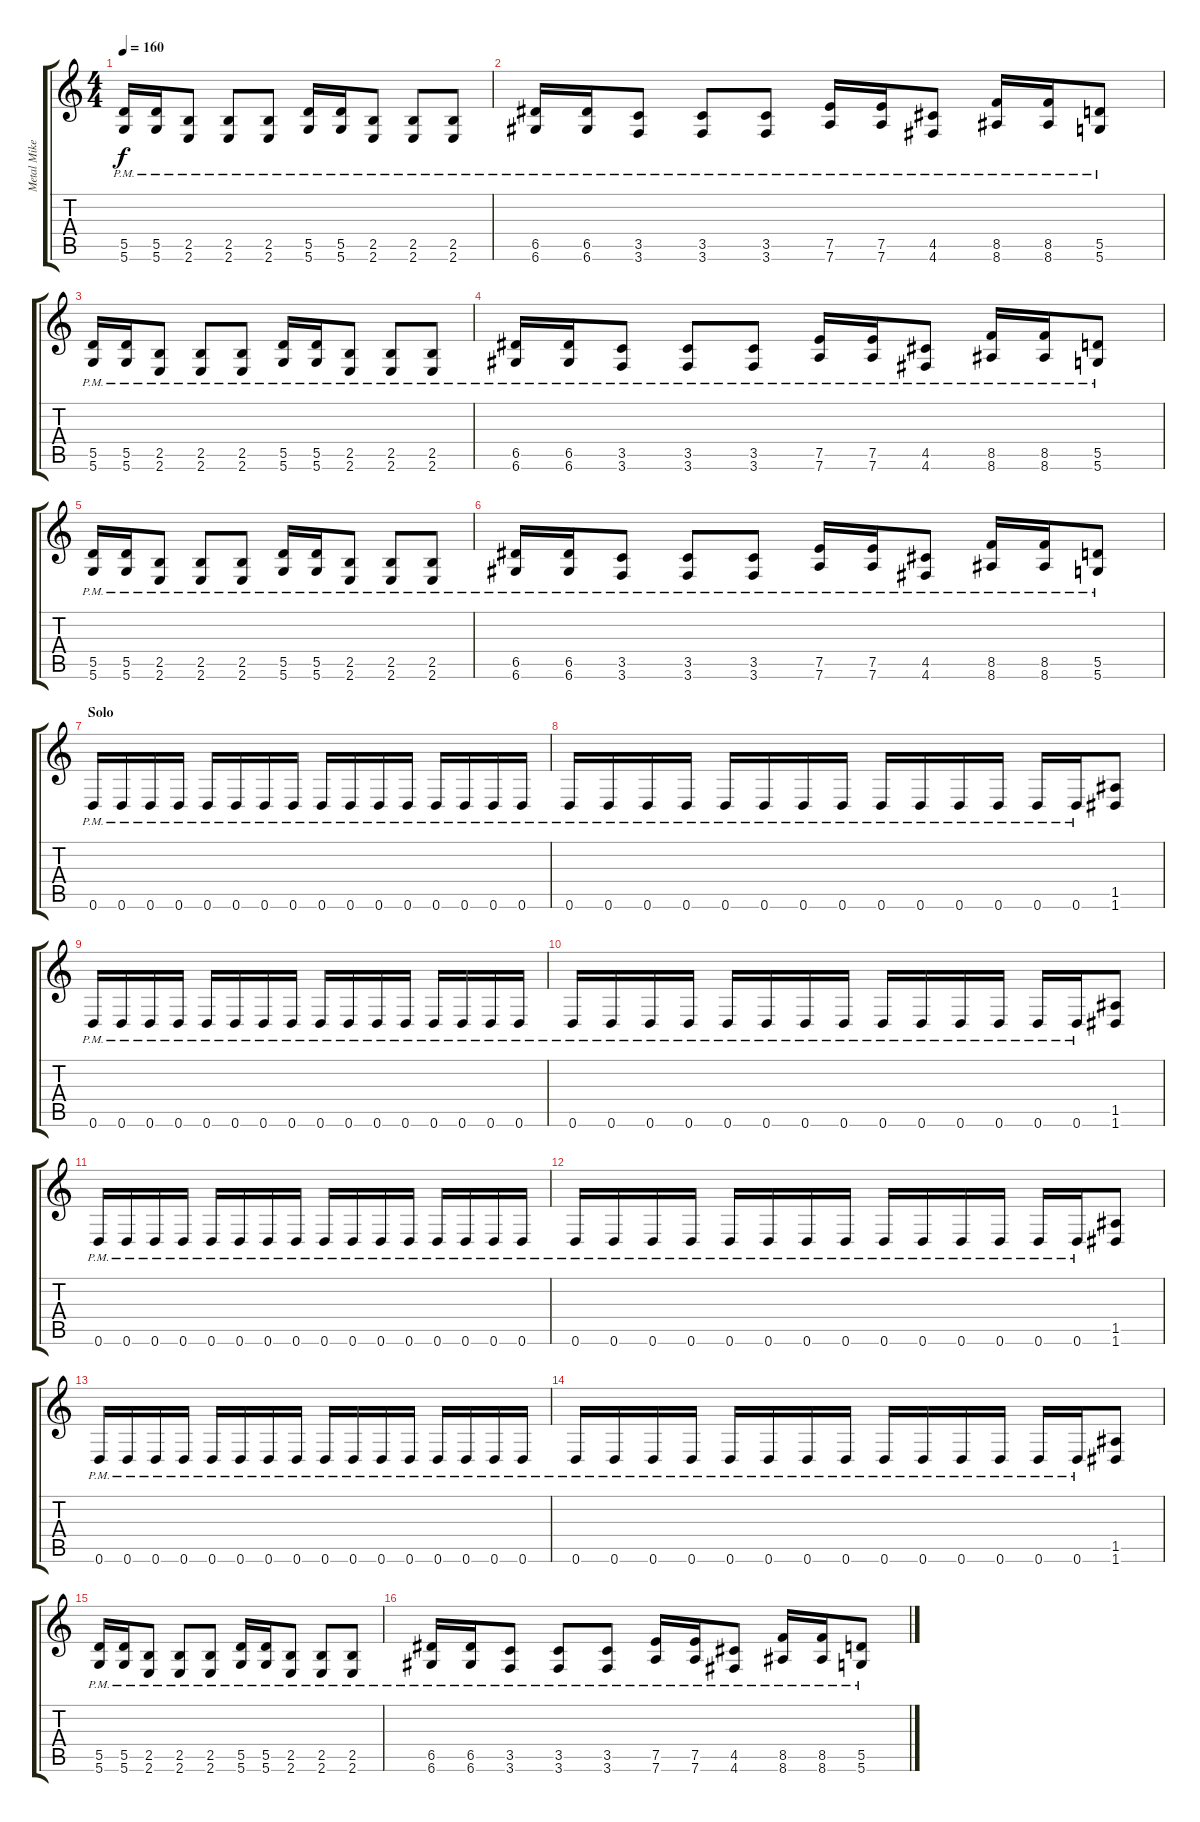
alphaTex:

\track ("Metal Mike Chlasciak" "Metal Mike") {instrument distortionguitar}
\staff {score tabs}
\tuning (E4 B3 G3 D3 A2 D2) {hide}
\ts (4 4)
\tempo 160
\clef g2
\ks c
(5.5{pm} 5.6{pm}).16{dy f} (5.5{pm} 5.6{pm}).16 (2.5{pm} 2.6{pm}).8 (2.5{pm} 2.6{pm}).8 (2.5{pm} 2.6{pm}).8 (5.5{pm} 5.6{pm}).16 (5.5{pm} 5.6{pm}).16 (2.5{pm} 2.6{pm}).8 (2.5{pm} 2.6{pm}).8 (2.5{pm} 2.6{pm}).8 |
(6.5{pm} 6.6{pm}).16 (6.5{pm} 6.6{pm}).16 (3.5{pm} 3.6{pm}).8 (3.5{pm} 3.6{pm}).8 (3.5{pm} 3.6{pm}).8 (7.5{pm} 7.6{pm}).16 (7.5{pm} 7.6{pm}).16 (4.5{pm} 4.6{pm}).8 (8.5{pm} 8.6{pm}).16 (8.5{pm} 8.6{pm}).16 (5.5{pm} 5.6{pm}).8 |
(5.5{pm} 5.6{pm}).16 (5.5{pm} 5.6{pm}).16 (2.5{pm} 2.6{pm}).8 (2.5{pm} 2.6{pm}).8 (2.5{pm} 2.6{pm}).8 (5.5{pm} 5.6{pm}).16 (5.5{pm} 5.6{pm}).16 (2.5{pm} 2.6{pm}).8 (2.5{pm} 2.6{pm}).8 (2.5{pm} 2.6{pm}).8 |
(6.5{pm} 6.6{pm}).16 (6.5{pm} 6.6{pm}).16 (3.5{pm} 3.6{pm}).8 (3.5{pm} 3.6{pm}).8 (3.5{pm} 3.6{pm}).8 (7.5{pm} 7.6{pm}).16 (7.5{pm} 7.6{pm}).16 (4.5{pm} 4.6{pm}).8 (8.5{pm} 8.6{pm}).16 (8.5{pm} 8.6{pm}).16 (5.5{pm} 5.6{pm}).8 |
(5.5{pm} 5.6{pm}).16 (5.5{pm} 5.6{pm}).16 (2.5{pm} 2.6{pm}).8 (2.5{pm} 2.6{pm}).8 (2.5{pm} 2.6{pm}).8 (5.5{pm} 5.6{pm}).16 (5.5{pm} 5.6{pm}).16 (2.5{pm} 2.6{pm}).8 (2.5{pm} 2.6{pm}).8 (2.5{pm} 2.6{pm}).8 |
(6.5{pm} 6.6{pm}).16 (6.5{pm} 6.6{pm}).16 (3.5{pm} 3.6{pm}).8 (3.5{pm} 3.6{pm}).8 (3.5{pm} 3.6{pm}).8 (7.5{pm} 7.6{pm}).16 (7.5{pm} 7.6{pm}).16 (4.5{pm} 4.6{pm}).8 (8.5{pm} 8.6{pm}).16 (8.5{pm} 8.6{pm}).16 (5.5{pm} 5.6{pm}).8 |
\section ("" "Solo")
0.6{pm}.16 0.6{pm}.16 0.6{pm}.16 0.6{pm}.16 0.6{pm}.16 0.6{pm}.16 0.6{pm}.16 0.6{pm}.16 0.6{pm}.16 0.6{pm}.16 0.6{pm}.16 0.6{pm}.16 0.6{pm}.16 0.6{pm}.16 0.6{pm}.16 0.6{pm}.16 |
0.6{pm}.16 0.6{pm}.16 0.6{pm}.16 0.6{pm}.16 0.6{pm}.16 0.6{pm}.16 0.6{pm}.16 0.6{pm}.16 0.6{pm}.16 0.6{pm}.16 0.6{pm}.16 0.6{pm}.16 0.6{pm}.16 0.6{pm}.16 (1.5 1.6).8 |
0.6{pm}.16 0.6{pm}.16 0.6{pm}.16 0.6{pm}.16 0.6{pm}.16 0.6{pm}.16 0.6{pm}.16 0.6{pm}.16 0.6{pm}.16 0.6{pm}.16 0.6{pm}.16 0.6{pm}.16 0.6{pm}.16 0.6{pm}.16 0.6{pm}.16 0.6{pm}.16 |
0.6{pm}.16 0.6{pm}.16 0.6{pm}.16 0.6{pm}.16 0.6{pm}.16 0.6{pm}.16 0.6{pm}.16 0.6{pm}.16 0.6{pm}.16 0.6{pm}.16 0.6{pm}.16 0.6{pm}.16 0.6{pm}.16 0.6{pm}.16 (1.5 1.6).8 |
0.6{pm}.16 0.6{pm}.16 0.6{pm}.16 0.6{pm}.16 0.6{pm}.16 0.6{pm}.16 0.6{pm}.16 0.6{pm}.16 0.6{pm}.16 0.6{pm}.16 0.6{pm}.16 0.6{pm}.16 0.6{pm}.16 0.6{pm}.16 0.6{pm}.16 0.6{pm}.16 |
0.6{pm}.16 0.6{pm}.16 0.6{pm}.16 0.6{pm}.16 0.6{pm}.16 0.6{pm}.16 0.6{pm}.16 0.6{pm}.16 0.6{pm}.16 0.6{pm}.16 0.6{pm}.16 0.6{pm}.16 0.6{pm}.16 0.6{pm}.16 (1.5 1.6).8 |
0.6{pm}.16 0.6{pm}.16 0.6{pm}.16 0.6{pm}.16 0.6{pm}.16 0.6{pm}.16 0.6{pm}.16 0.6{pm}.16 0.6{pm}.16 0.6{pm}.16 0.6{pm}.16 0.6{pm}.16 0.6{pm}.16 0.6{pm}.16 0.6{pm}.16 0.6{pm}.16 |
0.6{pm}.16 0.6{pm}.16 0.6{pm}.16 0.6{pm}.16 0.6{pm}.16 0.6{pm}.16 0.6{pm}.16 0.6{pm}.16 0.6{pm}.16 0.6{pm}.16 0.6{pm}.16 0.6{pm}.16 0.6{pm}.16 0.6{pm}.16 (1.5 1.6).8 |
(5.5{pm} 5.6{pm}).16 (5.5{pm} 5.6{pm}).16 (2.5{pm} 2.6{pm}).8 (2.5{pm} 2.6{pm}).8 (2.5{pm} 2.6{pm}).8 (5.5{pm} 5.6{pm}).16 (5.5{pm} 5.6{pm}).16 (2.5{pm} 2.6{pm}).8 (2.5{pm} 2.6{pm}).8 (2.5{pm} 2.6{pm}).8 |
(6.5{pm} 6.6{pm}).16 (6.5{pm} 6.6{pm}).16 (3.5{pm} 3.6{pm}).8 (3.5{pm} 3.6{pm}).8 (3.5{pm} 3.6{pm}).8 (7.5{pm} 7.6{pm}).16 (7.5{pm} 7.6{pm}).16 (4.5{pm} 4.6{pm}).8 (8.5{pm} 8.6{pm}).16 (8.5{pm} 8.6{pm}).16 (5.5{pm} 5.6{pm}).8
